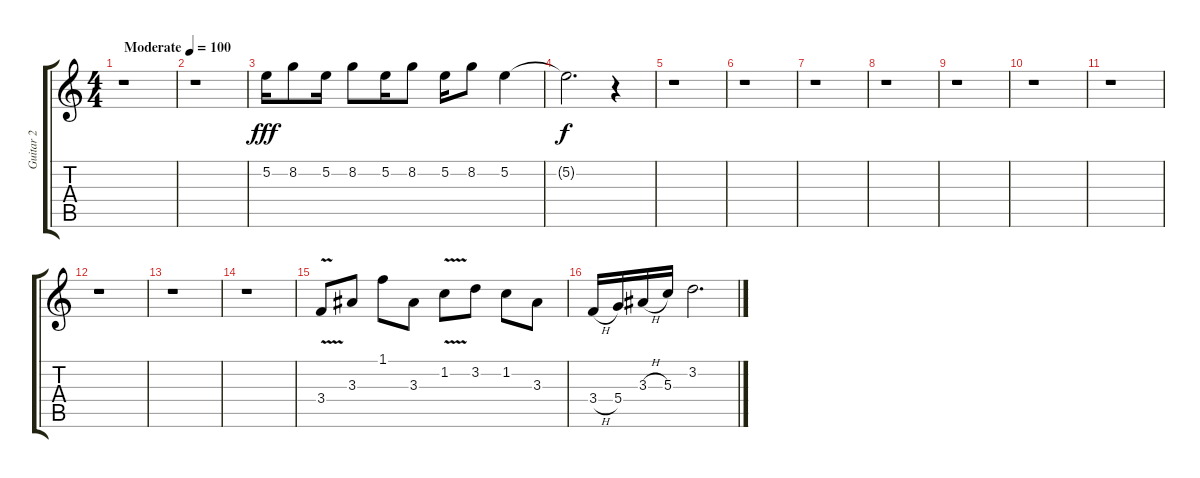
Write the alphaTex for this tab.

\track ("Guitar 2" "Guitar 2") {instrument distortionguitar}
\staff {score tabs}
\tuning (E4 B3 G3 D3 A2 E2) {hide}
\ts (4 4)
\tempo (100 "Moderate")
\clef g2
\ks c
r.1{dy fff instrument distortionguitar} |
r.1 |
5.2.16 8.2.8 5.2.16 8.2.8 5.2.16 8.2.8 5.2.16 8.2.8 5.2.4 |
5.2{t}.2{d dy f} r.4 |
r.1 |
r.1 |
r.1 |
r.1 |
r.1 |
r.1 |
r.1 |
r.1 |
r.1 |
r.1 |
3.4{v}.8 3.3.8 1.1.8 3.3.8 1.2{v}.8 3.2.8 1.2.8 3.3.8 |
3.4{h}.16 5.4.16 3.3{h}.16 5.3.16 3.2.2{d}
